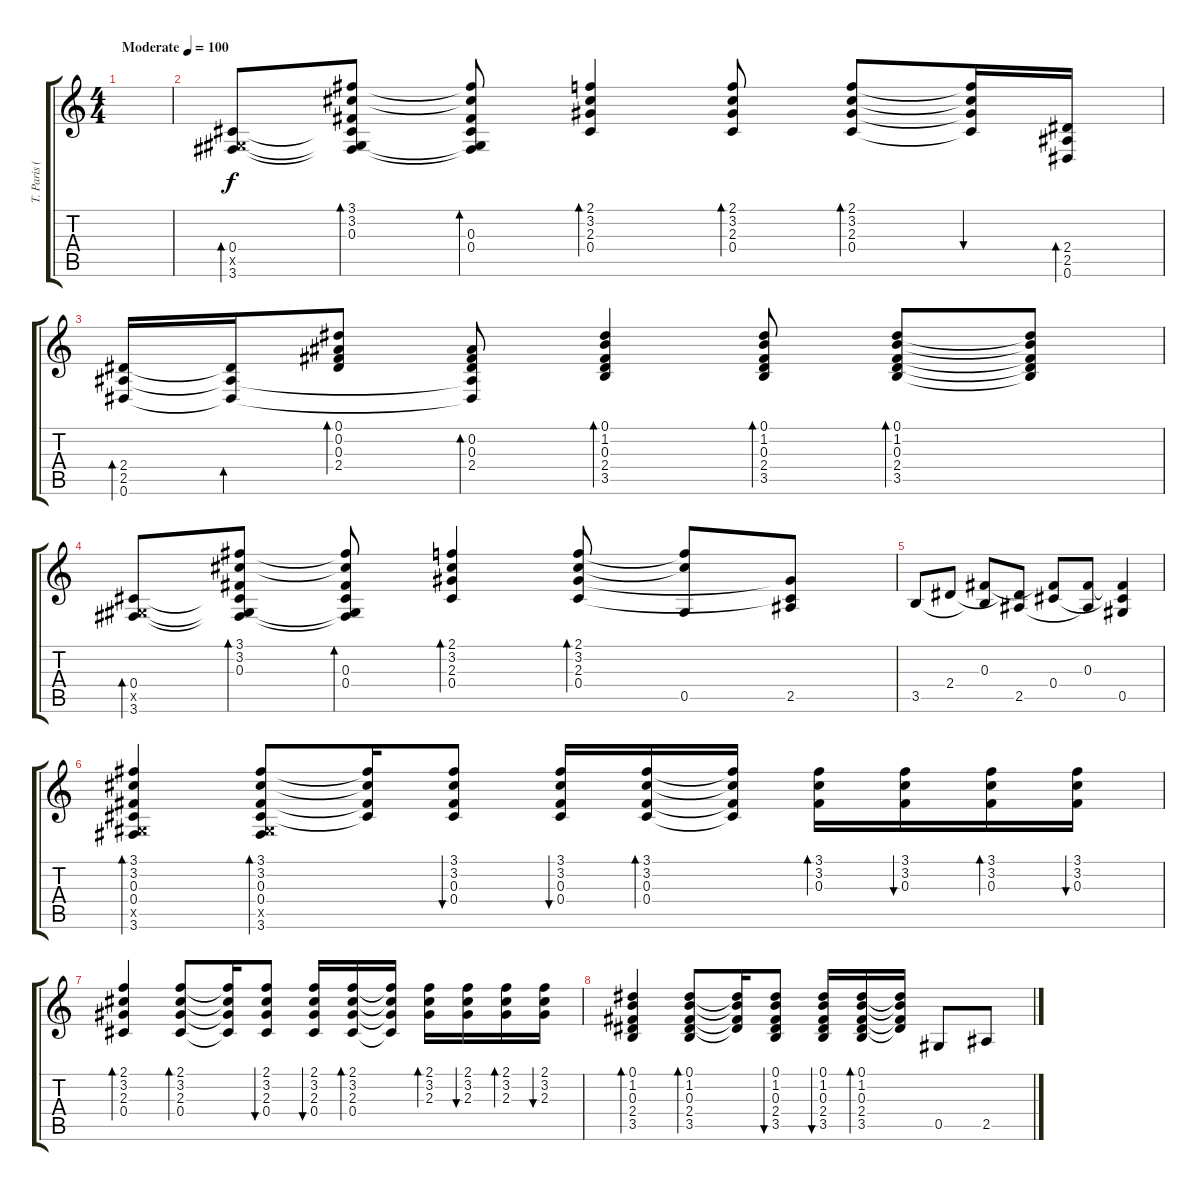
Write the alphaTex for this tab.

\track ("T. Paris (acoustic)" "T. Paris (") {instrument acousticguitarsteel}
\staff {score tabs}
\tuning (Eb4 Bb3 Gb3 Db3 Ab2 Eb2) {hide}
\ts (4 4)
\tempo (100 "Moderate")
\clef g2
\ks c
|
(0.4 0.5{x} 3.6).8{bd 60} (3.1 3.2 0.3 0.4{t} 0.5{t} 3.6{t}).8{bd 60} (3.1{t} 3.2{t} 0.3 0.4 0.5{t} 3.6{t}).8{bd 60} (2.1 3.2 2.3 0.4).4{bd 60} (2.1 3.2 2.3 0.4).8{bd 60} (2.1 3.2 2.3 0.4).8{bd 60} (2.1{t} 3.2{t} 2.3{t} 0.4{t}).16{bu 60} (2.4 2.5 0.6).16{bd 60} |
(2.4 2.5 0.6).16{bd 60} (2.4{t} 2.5{t} 0.6{t}).16{bd 60} (0.1 0.2 0.3 2.4).8{bd 60} (0.2 0.3 2.4 2.5{t} 0.6{t}).8{bd 60} (0.1 1.2 0.3 2.4 3.5).4{bd 60} (0.1 1.2 0.3 2.4 3.5).8{bd 60} (0.1 1.2 0.3 2.4 3.5).8{bd 60} (0.1{t} 1.2{t} 0.3{t} 2.4{t} 3.5{t}).8 |
(0.4 0.5{x} 3.6).8{bd 60} (3.1 3.2 0.3 0.4{t} 0.5{t} 3.6{t}).8{bd 60} (3.1{t} 3.2{t} 0.3 0.4 0.5{t} 3.6{t}).8{bd 60} (2.1 3.2 2.3 0.4).4{bd 60} (2.1 3.2 2.3 0.4).8{bd 60} (2.1{t} 3.2{t} 0.5).8 (2.3{t} 0.4{t} 2.5).8 |
3.5.8 2.4.8 (0.3 3.5{t}).8 (2.4{t} 2.5).8 (0.3{t} 0.4).8 (0.3 2.5{t}).8 (0.3{t} 0.4{t} 0.5).4 |
(3.1 3.2 0.3 0.4 0.5{x} 3.6).4{bd 60} (3.1 3.2 0.3 0.4 0.5{x} 3.6).8{bd 60} (3.1{t} 3.2{t} 0.3{t} 0.4{t}).16 (3.1 3.2 0.3 0.4).8{bu 60} (3.1 3.2 0.3 0.4).16{bu 60} (3.1 3.2 0.3 0.4).16{bd 60} (3.1{t} 3.2{t} 0.3{t} 0.4{t}).16 (3.1 3.2 0.3).16{bd 60} (3.1 3.2 0.3).16{bu 60} (3.1 3.2 0.3).16{bd 60} (3.1 3.2 0.3).16{bu 60} |
(2.1 3.2 2.3 0.4).4{bd 60} (2.1 3.2 2.3 0.4).8{bd 60} (2.1{t} 3.2{t} 2.3{t} 0.4{t}).16 (2.1 3.2 2.3 0.4).8{bu 60} (2.1 3.2 2.3 0.4).16{bu 60} (2.1 3.2 2.3 0.4).16{bd 60} (2.1{t} 3.2{t} 2.3{t} 0.4{t}).16 (2.1 3.2 2.3).16{bd 60} (2.1 3.2 2.3).16{bu 60} (2.1 3.2 2.3).16{bd 60} (2.1 3.2 2.3).16{bu 60} |
(0.1 1.2 0.3 2.4 3.5).4{bd 60} (0.1 1.2 0.3 2.4 3.5).8{bd 60} (0.1{t} 1.2{t} 0.3{t} 2.4{t}).16 (0.1 1.2 0.3 2.4 3.5).8{bu 60} (0.1 1.2 0.3 2.4 3.5).16{bu 60} (0.1 1.2 0.3 2.4 3.5).16{bd 60} (0.1{t} 1.2{t} 0.3{t} 2.4{t}).16 0.5.8 2.5.8
